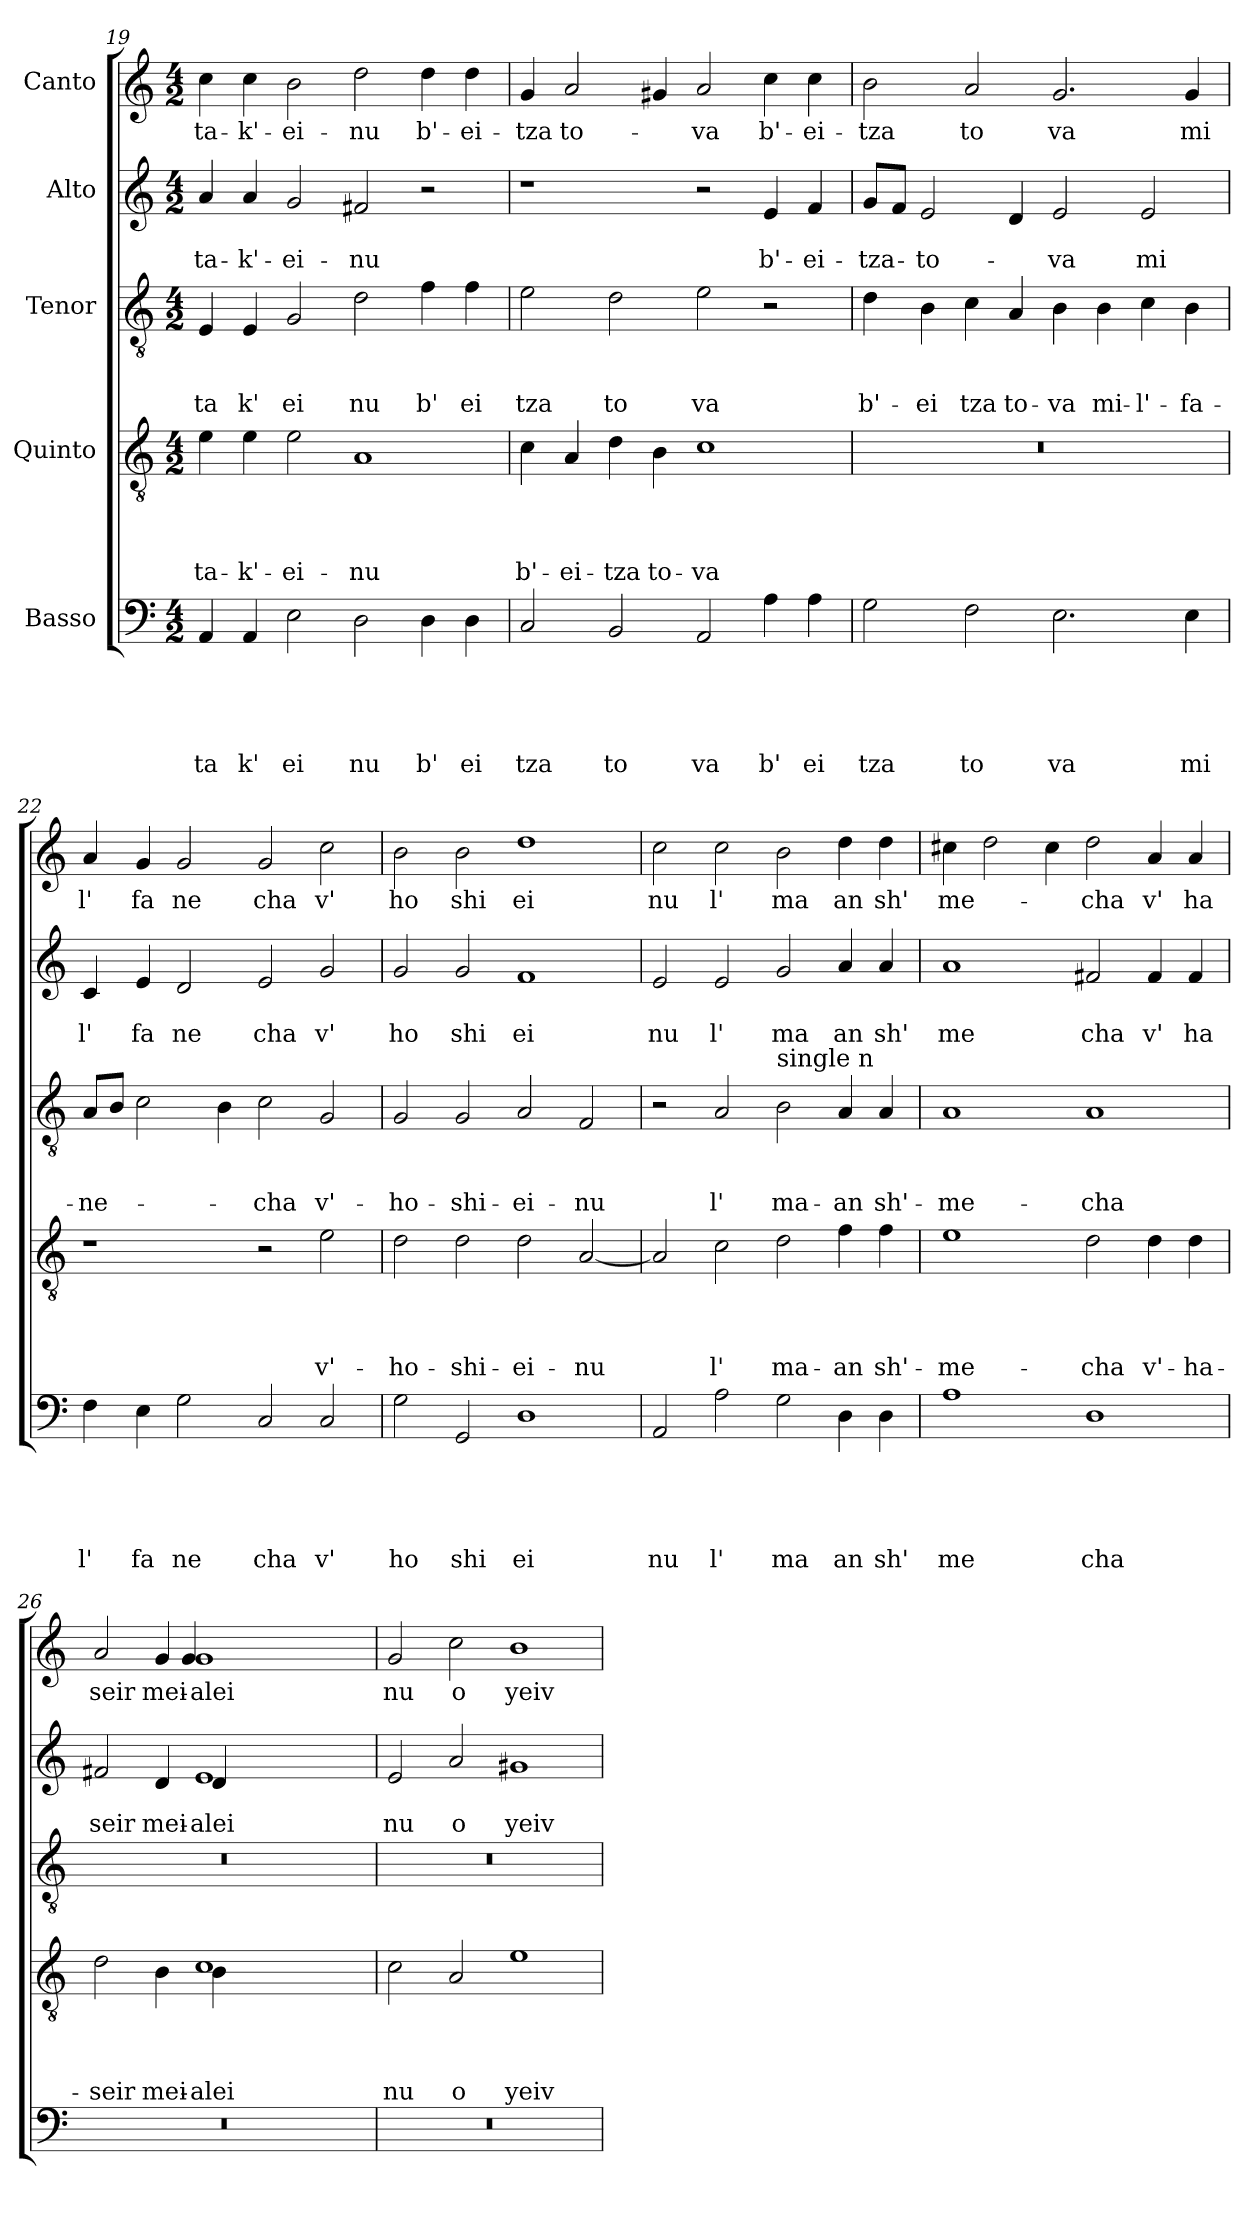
**kern	**text	**text	**text	**text	**text	**kern	**text	**text	**text	**text	**kern	**text	**text	**text	**kern	**text	**text	**kern	**text
*part5	*part5	*part5	*part5	*part5	*part5	*part4	*part4	*part4	*part4	*part4	*part3	*part3	*part3	*part3	*part2	*part2	*part2	*part1	*part1
*staff5	*staff5	*staff5	*staff5	*staff5	*staff5	*staff4	*staff4	*staff4	*staff4	*staff4	*staff3	*staff3	*staff3	*staff3	*staff2	*staff2	*staff2	*staff1	*staff1
*I"Basso	*	*	*	*	*	*I"Quinto	*	*	*	*	*I"Tenor	*	*	*	*I"Alto	*	*	*I"Canto	*
*clefF4	*	*	*	*	*	*clefGv2	*	*	*	*	*clefGv2	*	*	*	*clefG2	*	*	*clefG2	*
*k[]	*	*	*	*	*	*k[]	*	*	*	*	*k[]	*	*	*	*k[]	*	*	*k[]	*
*C:	*	*	*	*	*	*C:	*	*	*	*	*C:	*	*	*	*C:	*	*	*C:	*
*M4/2	*	*	*	*	*	*M4/2	*	*	*	*	*M4/2	*	*	*	*M4/2	*	*	*M4/2	*
=19	=19	=19	=19	=19	=19	=19	=19	=19	=19	=19	=19	=19	=19	=19	=19	=19	=19	=19	=19
!	!	!	!	!	!LO:LY:b	!	!	!	!	!LO:LY:b	!	!	!	!LO:LY:b	!	!	!LO:LY:b	!	!LO:LY:b
4AA/	.	.	.	.	ta	4e\	.	.	.	-ta-	4E/	.	.	ta	4a/	.	-ta-	4cc\	-ta-
!	!	!	!	!	!LO:LY:b	!	!	!	!	!LO:LY:b	!	!	!	!LO:LY:b	!	!	!LO:LY:b	!	!LO:LY:b
4AA/	.	.	.	.	k'	4e\	.	.	.	-k'-	4E/	.	.	k'	4a/	.	-k'-	4cc\	-k'-
!	!	!	!	!	!LO:LY:b	!	!	!	!	!LO:LY:b	!	!	!	!LO:LY:b	!	!	!LO:LY:b	!	!LO:LY:b
2E\	.	.	.	.	ei	2e\	.	.	.	-ei-	2G/	.	.	ei	2g/	.	-ei-	2b\	-ei-
!	!	!	!	!	!LO:LY:b	!	!	!	!	!LO:LY:b	!	!	!	!LO:LY:b	!	!	!LO:LY:b	!	!LO:LY:b
2D\	.	.	.	.	nu	1A	.	.	.	-nu	2d\	.	.	nu	2f#X/	.	-nu	2dd\	-nu
!	!	!	!	!	!LO:LY:b	!	!	!	!	!	!	!	!	!LO:LY:b	!	!	!	!	!LO:LY:b
4D\	.	.	.	.	b'	.	.	.	.	.	4f\	.	.	b'	2r	.	.	4dd\	b'-
!	!	!	!	!	!LO:LY:b	!	!	!	!	!	!	!	!	!LO:LY:b	!	!	!	!	!LO:LY:b
4D\	.	.	.	.	ei	.	.	.	.	.	4f\	.	.	ei	.	.	.	4dd\	-ei-
=20	=20	=20	=20	=20	=20	=20	=20	=20	=20	=20	=20	=20	=20	=20	=20	=20	=20	=20	=20
!	!	!	!	!	!LO:LY:b	!	!	!	!	!LO:LY:b	!	!	!	!LO:LY:b	!	!	!	!	!LO:LY:b
2C/	.	.	.	.	tza	4c\	.	.	.	b'-	2e\	.	.	tza	1r	.	.	4g/	-tza
!	!	!	!	!	!	!	!	!	!	!LO:LY:b	!	!	!	!	!	!	!	!	!LO:LY:b
.	.	.	.	.	.	4A/	.	.	.	-ei-	.	.	.	.	.	.	.	2a/	to-
!	!	!	!	!	!LO:LY:b	!	!	!	!	!LO:LY:b	!	!	!	!LO:LY:b	!	!	!	!	!
2BB/	.	.	.	.	to	4d\	.	.	.	-tza	2d\	.	.	to	.	.	.	.	.
!	!	!	!	!	!	!	!	!	!	!LO:LY:b	!	!	!	!	!	!	!	!	!
.	.	.	.	.	.	4B\	.	.	.	to-	.	.	.	.	.	.	.	4g#X/	.
!	!	!	!	!	!LO:LY:b	!	!	!	!	!LO:LY:b	!	!	!	!LO:LY:b	!	!	!	!	!LO:LY:b
2AA/	.	.	.	.	va	1c	.	.	.	-va	2e\	.	.	va	2r	.	.	2a/	-va
!	!	!	!	!	!LO:LY:b	!	!	!	!	!	!	!	!	!	!	!	!LO:LY:b	!	!LO:LY:b
4A\	.	.	.	.	b'	.	.	.	.	.	2r	.	.	.	4e/	.	b'-	4cc\	b'-
!	!	!	!	!	!LO:LY:b	!	!	!	!	!	!	!	!	!	!	!	!LO:LY:b	!	!LO:LY:b
4A\	.	.	.	.	ei	.	.	.	.	.	.	.	.	.	4f/	.	-ei-	4cc\	-ei-
!!LO:PB:g=z
=21	=21	=21	=21	=21	=21	=21	=21	=21	=21	=21	=21	=21	=21	=21	=21	=21	=21	=21	=21
!	!	!	!	!	!LO:LY:b	!	!	!	!	!	!	!	!	!LO:LY:b	!	!	!LO:LY:b	!	!LO:LY:b
2G\	.	.	.	.	tza	0r	.	.	.	.	4d\	.	.	b'-	8g/L	.	-tza-	2b\	-tza
.	.	.	.	.	.	.	.	.	.	.	.	.	.	.	8f/J	.	.	.	.
!	!	!	!	!	!	!	!	!	!	!	!	!	!	!LO:LY:b	!	!	!LO:LY:b	!	!
.	.	.	.	.	.	.	.	.	.	.	4B\	.	.	-ei	2e/	.	-to-	.	.
!	!	!	!	!	!LO:LY:b	!	!	!	!	!	!	!	!	!LO:LY:b	!	!	!	!	!LO:LY:b
2F\	.	.	.	.	to	.	.	.	.	.	4c\	.	.	tza	.	.	.	2a/	to
!	!	!	!	!	!	!	!	!	!	!	!	!	!	!LO:LY:b	!	!	!	!	!
.	.	.	.	.	.	.	.	.	.	.	4A/	.	.	to-	4d/	.	.	.	.
!	!	!	!	!	!LO:LY:b	!	!	!	!	!	!	!	!	!LO:LY:b	!	!	!LO:LY:b	!	!LO:LY:b
2.E\	.	.	.	.	va	.	.	.	.	.	4B\	.	.	-va	2e/	.	-va	2.g/	va
!	!	!	!	!	!	!	!	!	!	!	!	!	!	!LO:LY:b	!	!	!	!	!
.	.	.	.	.	.	.	.	.	.	.	4B\	.	.	mi-	.	.	.	.	.
!	!	!	!	!	!	!	!	!	!	!	!	!	!	!LO:LY:b	!	!	!LO:LY:b	!	!
.	.	.	.	.	.	.	.	.	.	.	4c\	.	.	-l'-	2e/	.	mi	.	.
!	!	!	!	!	!LO:LY:b	!	!	!	!	!	!	!	!	!LO:LY:b	!	!	!	!	!LO:LY:b
4E\	.	.	.	.	mi	.	.	.	.	.	4B\	.	.	-fa-	.	.	.	4g/	mi
=22	=22	=22	=22	=22	=22	=22	=22	=22	=22	=22	=22	=22	=22	=22	=22	=22	=22	=22	=22
!	!	!	!	!	!LO:LY:b	!	!	!	!	!	!	!	!	!LO:LY:b	!	!	!LO:LY:b	!	!LO:LY:b
4F\	.	.	.	.	l'	1r	.	.	.	.	8A/L	.	.	-ne-	4c/	.	l'	4a/	l'
.	.	.	.	.	.	.	.	.	.	.	8B/J	.	.	.	.	.	.	.	.
!	!	!	!	!	!LO:LY:b	!	!	!	!	!	!	!	!	!	!	!	!LO:LY:b	!	!LO:LY:b
4E\	.	.	.	.	fa	.	.	.	.	.	2c\	.	.	.	4e/	.	fa	4g/	fa
!	!	!	!	!	!LO:LY:b	!	!	!	!	!	!	!	!	!	!	!	!LO:LY:b	!	!LO:LY:b
2G\	.	.	.	.	ne	.	.	.	.	.	.	.	.	.	2d/	.	ne	2g/	ne
.	.	.	.	.	.	.	.	.	.	.	4B\	.	.	.	.	.	.	.	.
!	!	!	!	!	!LO:LY:b	!	!	!	!	!	!	!	!	!LO:LY:b	!	!	!LO:LY:b	!	!LO:LY:b
2C/	.	.	.	.	cha	2r	.	.	.	.	2c\	.	.	-cha	2e/	.	cha	2g/	cha
!	!	!	!	!	!LO:LY:b	!	!	!	!	!LO:LY:b	!	!	!	!LO:LY:b	!	!	!LO:LY:b	!	!LO:LY:b
2C/	.	.	.	.	v'	2e\	.	.	.	v'-	2G/	.	.	v'-	2g/	.	v'	2cc\	v'
=23	=23	=23	=23	=23	=23	=23	=23	=23	=23	=23	=23	=23	=23	=23	=23	=23	=23	=23	=23
!	!	!	!	!	!LO:LY:b	!	!	!	!	!LO:LY:b	!	!	!	!LO:LY:b	!	!	!LO:LY:b	!	!LO:LY:b
2G\	.	.	.	.	ho	2d\	.	.	.	-ho-	2G/	.	.	-ho-	2g/	.	ho	2b\	ho
!	!	!	!	!	!LO:LY:b	!	!	!	!	!LO:LY:b	!	!	!	!LO:LY:b	!	!	!LO:LY:b	!	!LO:LY:b
2GG/	.	.	.	.	shi	2d\	.	.	.	-shi-	2G/	.	.	-shi-	2g/	.	shi	2b\	shi
!	!	!	!	!	!LO:LY:b	!	!	!	!	!LO:LY:b	!	!	!	!LO:LY:b	!	!	!LO:LY:b	!	!LO:LY:b
1D	.	.	.	.	ei	2d\	.	.	.	-ei-	2A/	.	.	-ei-	1f	.	ei	1dd	ei
!	!	!	!	!	!	!	!	!	!	!LO:LY:b	!	!	!	!LO:LY:b	!	!	!	!	!
.	.	.	.	.	.	[<2A/	.	.	.	-nu	2F/	.	.	-nu	.	.	.	.	.
=24	=24	=24	=24	=24	=24	=24	=24	=24	=24	=24	=24	=24	=24	=24	=24	=24	=24	=24	=24
!	!	!	!	!	!LO:LY:b	!	!	!	!	!	!	!	!	!	!	!	!LO:LY:b	!	!LO:LY:b
2AA/	.	.	.	.	nu	2A/]	.	.	.	.	2r	.	.	.	2e/	.	nu	2cc\	nu
!	!	!	!	!	!LO:LY:b	!	!	!	!	!LO:LY:b	!	!	!	!LO:LY:b	!	!	!LO:LY:b	!	!LO:LY:b
2A\	.	.	.	.	l'	2c\	.	.	.	l'	2A/	.	.	l'	2e/	.	l'	2cc\	l'
!	!	!	!	!	!	!	!	!	!	!	!LO:TX:a:t=single n	!	!	!	!	!	!	!	!
!	!	!	!	!	!LO:LY:b	!	!	!	!	!LO:LY:b	!	!	!	!LO:LY:b	!	!	!LO:LY:b	!	!LO:LY:b
2G\	.	.	.	.	ma	2d\	.	.	.	ma-	2B\	.	.	ma-	2g/	.	ma	2b\	ma
!	!	!	!	!	!LO:LY:b	!	!	!	!	!LO:LY:b	!	!	!	!LO:LY:b	!	!	!LO:LY:b	!	!LO:LY:b
4D\	.	.	.	.	an	4f\	.	.	.	-an	4A/	.	.	-an	4a/	.	an	4dd\	an
!	!	!	!	!	!LO:LY:b	!	!	!	!	!LO:LY:b	!	!	!	!LO:LY:b	!	!	!LO:LY:b	!	!LO:LY:b
4D\	.	.	.	.	sh'	4f\	.	.	.	sh'-	4A/	.	.	sh'-	4a/	.	sh'	4dd\	sh'
=25	=25	=25	=25	=25	=25	=25	=25	=25	=25	=25	=25	=25	=25	=25	=25	=25	=25	=25	=25
!	!	!	!	!	!LO:LY:b	!	!	!	!	!LO:LY:b	!	!	!	!LO:LY:b	!	!	!LO:LY:b	!	!LO:LY:b
1A	.	.	.	.	me	1e	.	.	.	-me-	1A	.	.	-me-	1a	.	me	4cc#X\	me-
.	.	.	.	.	.	.	.	.	.	.	.	.	.	.	.	.	.	2dd\	.
.	.	.	.	.	.	.	.	.	.	.	.	.	.	.	.	.	.	4cc#\	.
!	!	!	!	!	!LO:LY:b	!	!	!	!	!LO:LY:b	!	!	!	!LO:LY:b	!	!	!LO:LY:b	!	!LO:LY:b
1D	.	.	.	.	cha	2d\	.	.	.	-cha	1A	.	.	-cha	2f#X/	.	cha	2dd\	-cha
!	!	!	!	!	!	!	!	!	!	!LO:LY:b	!	!	!	!	!	!	!LO:LY:b	!	!LO:LY:b
.	.	.	.	.	.	4d\	.	.	.	v'-	.	.	.	.	4f#/	.	v'	4a/	v'
!	!	!	!	!	!	!	!	!	!	!LO:LY:b	!	!	!	!	!	!	!LO:LY:b	!	!LO:LY:b
.	.	.	.	.	.	4d\	.	.	.	-ha-	.	.	.	.	4f#/	.	ha	4a/	ha
!!LO:LB:g=z
=26	=26	=26	=26	=26	=26	=26	=26	=26	=26	=26	=26	=26	=26	=26	=26	=26	=26	=26	=26
!	!	!	!	!	!	!	!	!	!	!LO:LY:b	!	!	!	!	!	!	!LO:LY:b	!	!LO:LY:b
*	*	*	*	*	*	*^	*	*	*	*	*	*	*	*	*^	*	*	*^	*
0r	.	.	.	.	.	2d\	2.ryy	.	.	.	-seir	0r	.	.	.	2f#X/	2.ryy	.	seir	2a/	2.ryy	seir
!	!	!	!	!	!	!	!	!	!	!	!LO:LY:b	!	!	!	!	!	!	!	!LO:LY:b	!	!	!LO:LY:b
.	.	.	.	.	.	4B\	.	.	.	.	mei-	.	.	.	.	4d/	.	.	mei-	4g/	.	mei-
!	!	!	!	!	!	!	!	!	!	!	!LO:LY:b	!	!	!	!	!	!	!	!LO:LY:b	!	!	!LO:LY:b
.	.	.	.	.	.	1c	4B\	.	.	.	-alei	.	.	.	.	1e	4d/	.	-alei	1g	4g/	-alei
.	.	.	.	.	.	.	4ryy	.	.	.	.	.	.	.	.	.	4ryy	.	.	.	4ryy	.
.	.	.	.	.	.	.	2.ryy	.	.	.	.	.	.	.	.	.	2.ryy	.	.	.	2.ryy	.
.	.	.	.	.	.	4ryy	.	.	.	.	.	.	.	.	.	4ryy	.	.	.	4ryy	.	.
*	*	*	*	*	*	*	*	*	*	*	*	*	*	*	*	*v	*v	*	*	*	*	*
*	*	*	*	*	*	*v	*v	*	*	*	*	*	*	*	*	*	*	*	*v	*v	*
=27	=27	=27	=27	=27	=27	=27	=27	=27	=27	=27	=27	=27	=27	=27	=27	=27	=27	=27	=27
!	!	!	!	!	!	!	!	!	!	!LO:LY:b	!	!	!	!	!	!	!LO:LY:b	!	!LO:LY:b
0r	.	.	.	.	.	2c\	.	.	.	nu	0r	.	.	.	2e/	.	nu	2g/	nu
!	!	!	!	!	!	!	!	!	!	!LO:LY:b	!	!	!	!	!	!	!LO:LY:b	!	!LO:LY:b
.	.	.	.	.	.	2A/	.	.	.	o	.	.	.	.	2a/	.	o	2cc\	o
!	!	!	!	!	!	!	!	!	!	!LO:LY:b	!	!	!	!	!	!	!LO:LY:b	!	!LO:LY:b
.	.	.	.	.	.	1e	.	.	.	yeiv	.	.	.	.	1g#X	.	yeiv	1b	yeiv
=	=	=	=	=	=	=	=	=	=	=	=	=	=	=	=	=	=	=	=
*-	*-	*-	*-	*-	*-	*-	*-	*-	*-	*-	*-	*-	*-	*-	*-	*-	*-	*-	*-
